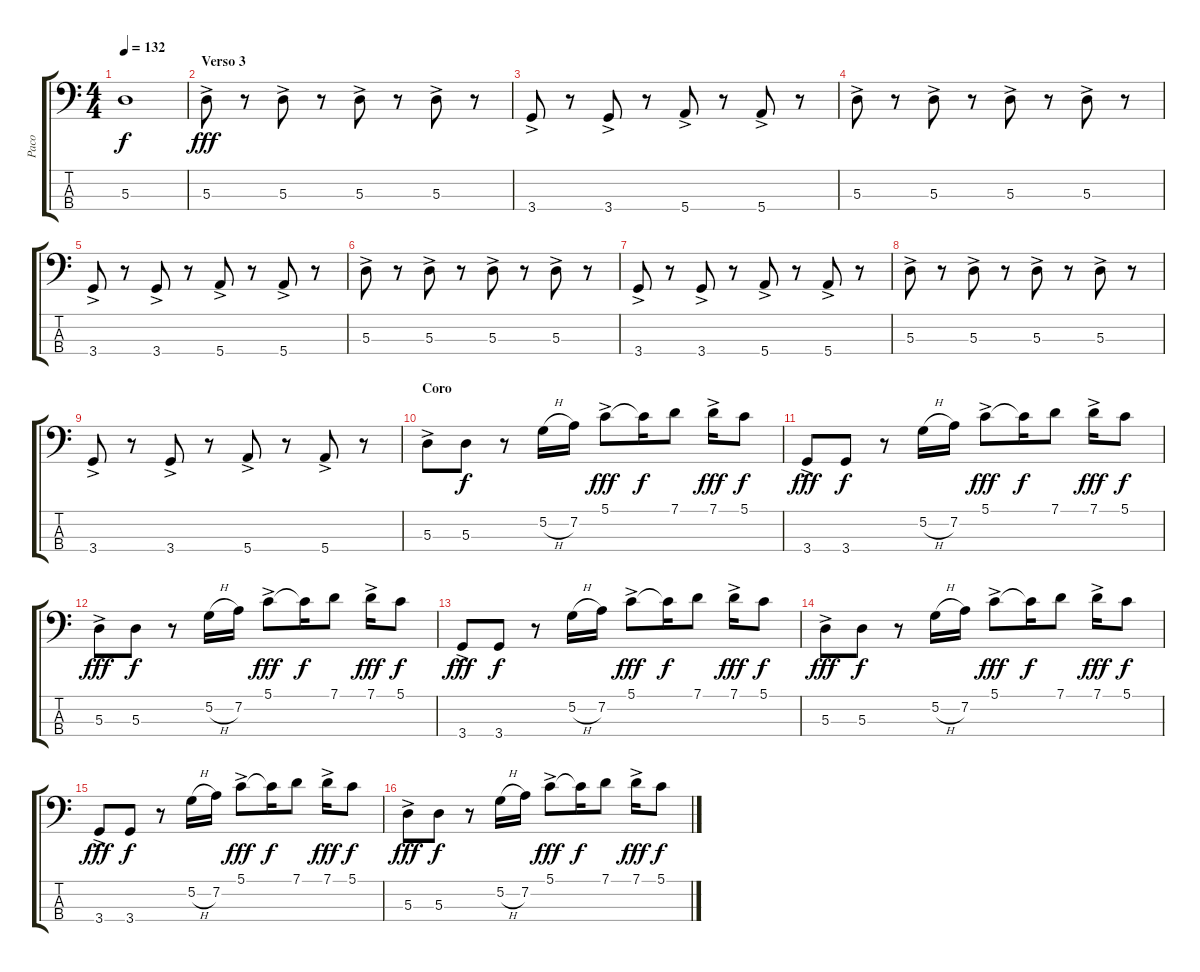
\track ("Paco" "Paco") {instrument electricbassfinger}
\staff {score tabs}
\tuning (G2 D2 A1 E1) {hide}
\ts (4 4)
\tempo 132
\clef f4
\ks c
5.3{t}.1{dy f} |
\section ("" "Verso 3")
5.3{ac}.8{dy fff} r.8 5.3{ac}.8 r.8 5.3{ac}.8 r.8 5.3{ac}.8 r.8 |
3.4{ac}.8 r.8 3.4{ac}.8 r.8 5.4{ac}.8 r.8 5.4{ac}.8 r.8 |
5.3{ac}.8 r.8 5.3{ac}.8 r.8 5.3{ac}.8 r.8 5.3{ac}.8 r.8 |
3.4{ac}.8 r.8 3.4{ac}.8 r.8 5.4{ac}.8 r.8 5.4{ac}.8 r.8 |
5.3{ac}.8 r.8 5.3{ac}.8 r.8 5.3{ac}.8 r.8 5.3{ac}.8 r.8 |
3.4{ac}.8 r.8 3.4{ac}.8 r.8 5.4{ac}.8 r.8 5.4{ac}.8 r.8 |
5.3{ac}.8 r.8 5.3{ac}.8 r.8 5.3{ac}.8 r.8 5.3{ac}.8 r.8 |
3.4{ac}.8 r.8 3.4{ac}.8 r.8 5.4{ac}.8 r.8 5.4{ac}.8 r.8 |
\section ("" "Coro")
5.3{ac}.8 5.3.8{dy f} r.8 5.2{h}.16 7.2.16 5.1{ac}.8{dy fff} 5.1{t}.16{dy f} 7.1.8 7.1{ac}.16{dy fff} 5.1.8{dy f} |
3.4{ac}.8{dy fff} 3.4.8{dy f} r.8 5.2{h}.16 7.2.16 5.1{ac}.8{dy fff} 5.1{t}.16{dy f} 7.1.8 7.1{ac}.16{dy fff} 5.1.8{dy f} |
5.3{ac}.8{dy fff} 5.3.8{dy f} r.8 5.2{h}.16 7.2.16 5.1{ac}.8{dy fff} 5.1{t}.16{dy f} 7.1.8 7.1{ac}.16{dy fff} 5.1.8{dy f} |
3.4{ac}.8{dy fff} 3.4.8{dy f} r.8 5.2{h}.16 7.2.16 5.1{ac}.8{dy fff} 5.1{t}.16{dy f} 7.1.8 7.1{ac}.16{dy fff} 5.1.8{dy f} |
5.3{ac}.8{dy fff} 5.3.8{dy f} r.8 5.2{h}.16 7.2.16 5.1{ac}.8{dy fff} 5.1{t}.16{dy f} 7.1.8 7.1{ac}.16{dy fff} 5.1.8{dy f} |
3.4{ac}.8{dy fff} 3.4.8{dy f} r.8 5.2{h}.16 7.2.16 5.1{ac}.8{dy fff} 5.1{t}.16{dy f} 7.1.8 7.1{ac}.16{dy fff} 5.1.8{dy f} |
5.3{ac}.8{dy fff} 5.3.8{dy f} r.8 5.2{h}.16 7.2.16 5.1{ac}.8{dy fff} 5.1{t}.16{dy f} 7.1.8 7.1{ac}.16{dy fff} 5.1.8{dy f}
